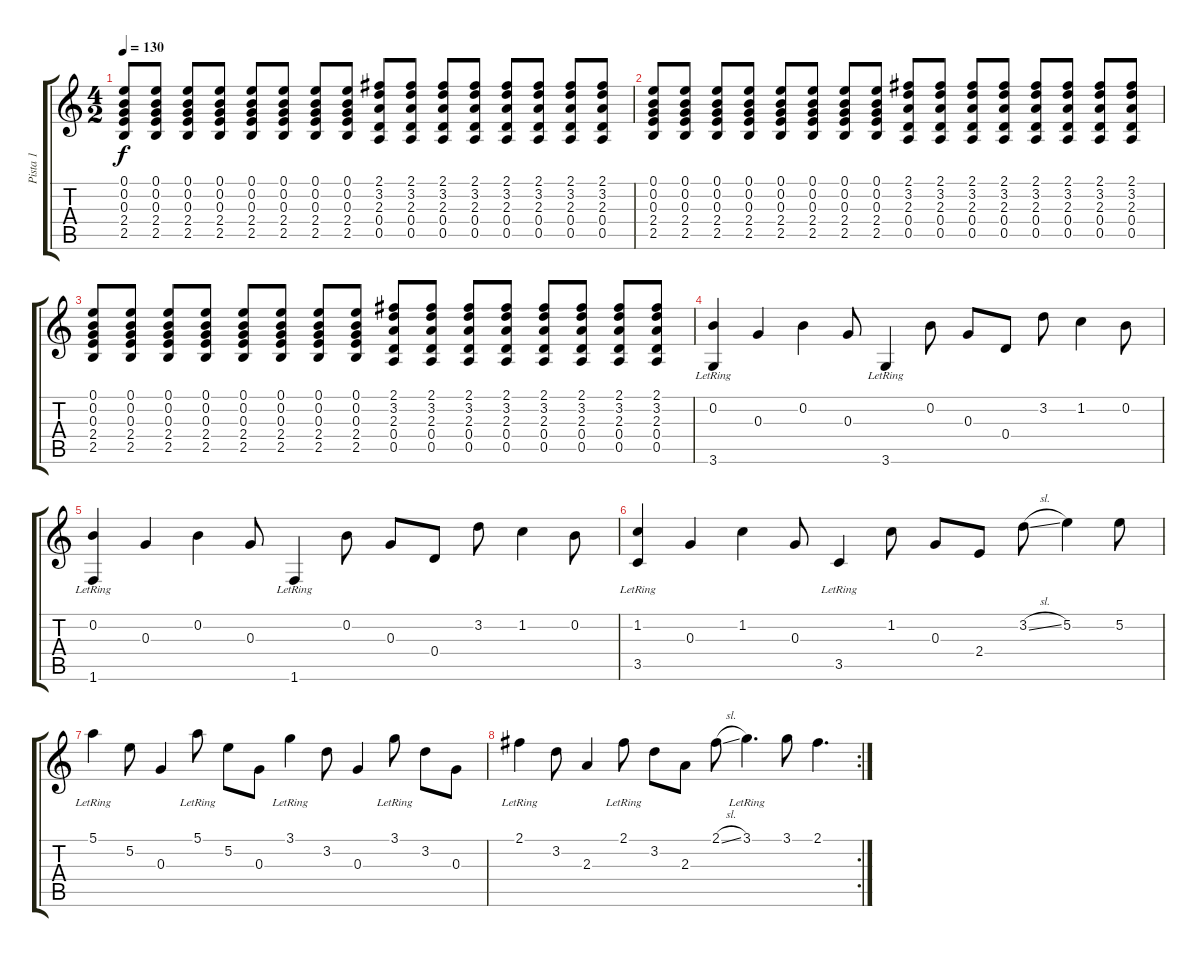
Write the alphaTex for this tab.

\track ("Pista 1" "Pista 1") {instrument acousticguitarsteel}
\staff {score tabs}
\tuning (E4 B3 G3 D3 A2 E2) {hide}
\ts (4 2)
\tempo 130
\clef g2
\ks c
(0.1 0.2 0.3 2.4 2.5).8{dy f} (0.1 0.2 0.3 2.4 2.5).8 (0.1 0.2 0.3 2.4 2.5).8 (0.1 0.2 0.3 2.4 2.5).8 (0.1 0.2 0.3 2.4 2.5).8 (0.1 0.2 0.3 2.4 2.5).8 (0.1 0.2 0.3 2.4 2.5).8 (0.1 0.2 0.3 2.4 2.5).8 (2.1 3.2 2.3 0.4 0.5).8 (2.1 3.2 2.3 0.4 0.5).8 (2.1 3.2 2.3 0.4 0.5).8 (2.1 3.2 2.3 0.4 0.5).8 (2.1 3.2 2.3 0.4 0.5).8 (2.1 3.2 2.3 0.4 0.5).8 (2.1 3.2 2.3 0.4 0.5).8 (2.1 3.2 2.3 0.4 0.5).8 |
(0.1 0.2 0.3 2.4 2.5).8 (0.1 0.2 0.3 2.4 2.5).8 (0.1 0.2 0.3 2.4 2.5).8 (0.1 0.2 0.3 2.4 2.5).8 (0.1 0.2 0.3 2.4 2.5).8 (0.1 0.2 0.3 2.4 2.5).8 (0.1 0.2 0.3 2.4 2.5).8 (0.1 0.2 0.3 2.4 2.5).8 (2.1 3.2 2.3 0.4 0.5).8 (2.1 3.2 2.3 0.4 0.5).8 (2.1 3.2 2.3 0.4 0.5).8 (2.1 3.2 2.3 0.4 0.5).8 (2.1 3.2 2.3 0.4 0.5).8 (2.1 3.2 2.3 0.4 0.5).8 (2.1 3.2 2.3 0.4 0.5).8 (2.1 3.2 2.3 0.4 0.5).8 |
(0.1 0.2 0.3 2.4 2.5).8 (0.1 0.2 0.3 2.4 2.5).8 (0.1 0.2 0.3 2.4 2.5).8 (0.1 0.2 0.3 2.4 2.5).8 (0.1 0.2 0.3 2.4 2.5).8 (0.1 0.2 0.3 2.4 2.5).8 (0.1 0.2 0.3 2.4 2.5).8 (0.1 0.2 0.3 2.4 2.5).8 (2.1 3.2 2.3 0.4 0.5).8 (2.1 3.2 2.3 0.4 0.5).8 (2.1 3.2 2.3 0.4 0.5).8 (2.1 3.2 2.3 0.4 0.5).8 (2.1 3.2 2.3 0.4 0.5).8 (2.1 3.2 2.3 0.4 0.5).8 (2.1 3.2 2.3 0.4 0.5).8 (2.1 3.2 2.3 0.4 0.5).8 |
(0.2 3.6{lr}).4 0.3.4 0.2.4 0.3.8 3.6{lr}.4 0.2.8 0.3.8 0.4.8 3.2.8 1.2.4 0.2.8 |
(0.2 1.6{lr}).4 0.3.4 0.2.4 0.3.8 1.6{lr}.4 0.2.8 0.3.8 0.4.8 3.2.8 1.2.4 0.2.8 |
(1.2 3.5{lr}).4 0.3.4 1.2.4 0.3.8 3.5{lr}.4 1.2.8 0.3.8 2.4.8 3.2{sl}.8 5.2.4 5.2.8 |
5.1{lr}.4 5.2.8 0.3.4 5.1{lr}.8 5.2.8 0.3.8 3.1{lr}.4 3.2.8 0.3.4 3.1{lr}.8 3.2.8 0.3.8 |
\rc 2
2.1{lr}.4 3.2.8 2.3.4 2.1{lr}.8 3.2.8 2.3.8 2.1{sl}.8 3.1{lr}.4{d} 3.1.8 2.1.4{d}
